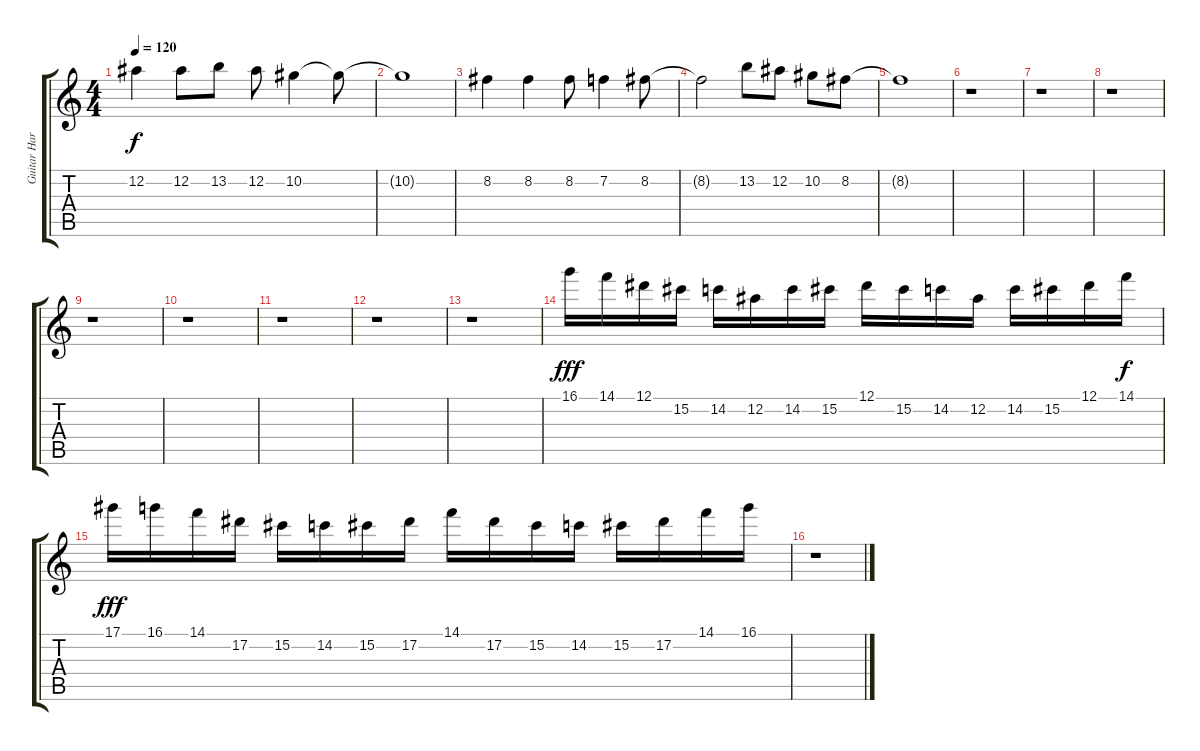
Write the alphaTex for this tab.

\track ("Guitar Harm." "Guitar Har") {instrument distortionguitar}
\staff {score tabs}
\tuning (Eb4 Bb3 Gb3 Db3 Ab2 Eb2) {hide}
\ts (4 4)
\tempo 120
\clef g2
\ks c
12.2.4{dy f} 12.2.8 13.2.8 12.2.8 10.2.4 10.2{t}.8 |
10.2{t}.1 |
8.2.4 8.2.4 8.2.8 7.2.4 8.2.8 |
8.2{t}.2 13.2.8 12.2.8 10.2.8 8.2.8 |
8.2{t}.1 |
r.1 |
r.1 |
r.1 |
r.1 |
r.1 |
r.1 |
r.1 |
r.1 |
16.1.16{dy fff} 14.1.16 12.1.16 15.2.16 14.2.16 12.2.16 14.2.16 15.2.16 12.1.16 15.2.16 14.2.16 12.2.16 14.2.16 15.2.16 12.1.16 14.1.16{dy f} |
17.1.16{dy fff} 16.1.16 14.1.16 17.2.16 15.2.16 14.2.16 15.2.16 17.2.16 14.1.16 17.2.16 15.2.16 14.2.16 15.2.16 17.2.16 14.1.16 16.1.16 |
r.1
